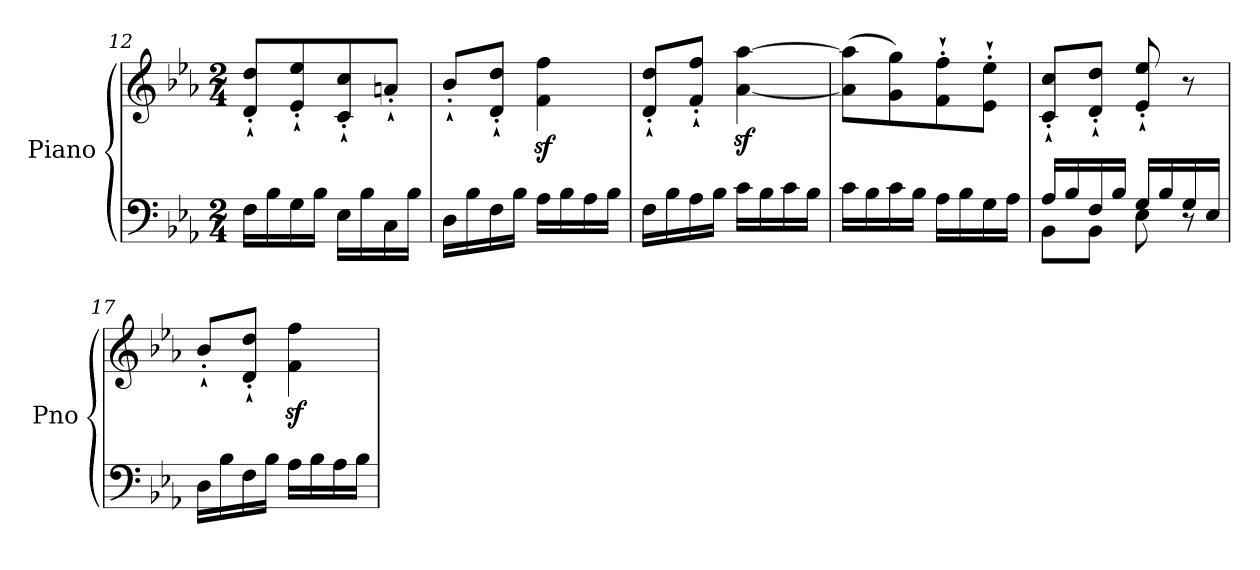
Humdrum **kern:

**kern	**kern
*part1	*part1
*staff2	*staff1
*I"Piano	*
*I'Pno	*
*clefF4	*clefG2
*k[b-e-a-]	*k[b-e-a-]
*M2/4	*M2/4
=12	=12
*^	*
2ryy	16F\LL	8d/'` 8dd/'`L
.	16B-\	.
.	16G\	8e-/'` 8ee-/'`
.	16B-\JJ	.
.	16E-\LL	8c/'` 8cc/'`
.	16B-\	.
.	16C\	8an'`/J
.	16B-\JJ	.
=13	=13	=13
2ryy	16D\LL	8b-'`/L
.	16B-\	.
.	16F\	8d/'` 8dd/'`J
.	16B-\JJ	.
.	16A-\LL	4f\z< 4ff\z<
.	16B-\	.
.	16A-\	.
.	16B-\JJ	.
=14	=14	=14
2ryy	16F\LL	8d/'` 8dd/'`L
.	16B-\	.
.	16A-\	8f/'` 8ff/'`J
.	16B-\JJ	.
.	16c\LL	[4a-\z< [4aa-\z<
.	16B-\	.
.	16c\	.
.	16B-\JJ	.
!!LO:LB:g=z
=15	=15	=15
2ryy	16c\LL	(>8a-\] 8aa-\]L
.	16B-\	.
.	16c\	8g\ 8gg\)
.	16B-\JJ	.
.	16A-\LL	8f\'` 8ff\'`
.	16B-\	.
.	16G\	8e-\'` 8ee-\'`J
.	16A-\JJ	.
=16	=16	=16
*	*^	*
2ryy	16A-/LL	8BB-\L	8c/'` 8cc/'`L
.	16B-/	.	.
.	16F/	8BB-\J	8d/'` 8dd/'`J
.	16B-/JJ	.	.
.	16G/LL	8E-\	8e-/'` 8ee-/'`
.	16B-/	.	.
.	16G/	8r	8r
.	16E-/JJ	.	.
*	*v	*v	*
=17	=17	=17
2ryy	16D\LL	8b-'`/L
.	16B-\	.
.	16F\	8d/'` 8dd/'`J
.	16B-\JJ	.
.	16A-\LL	4f\z< 4ff\z<
.	16B-\	.
.	16A-\	.
.	16B-\JJ	.
*v	*v	*
=	=
*-	*-
